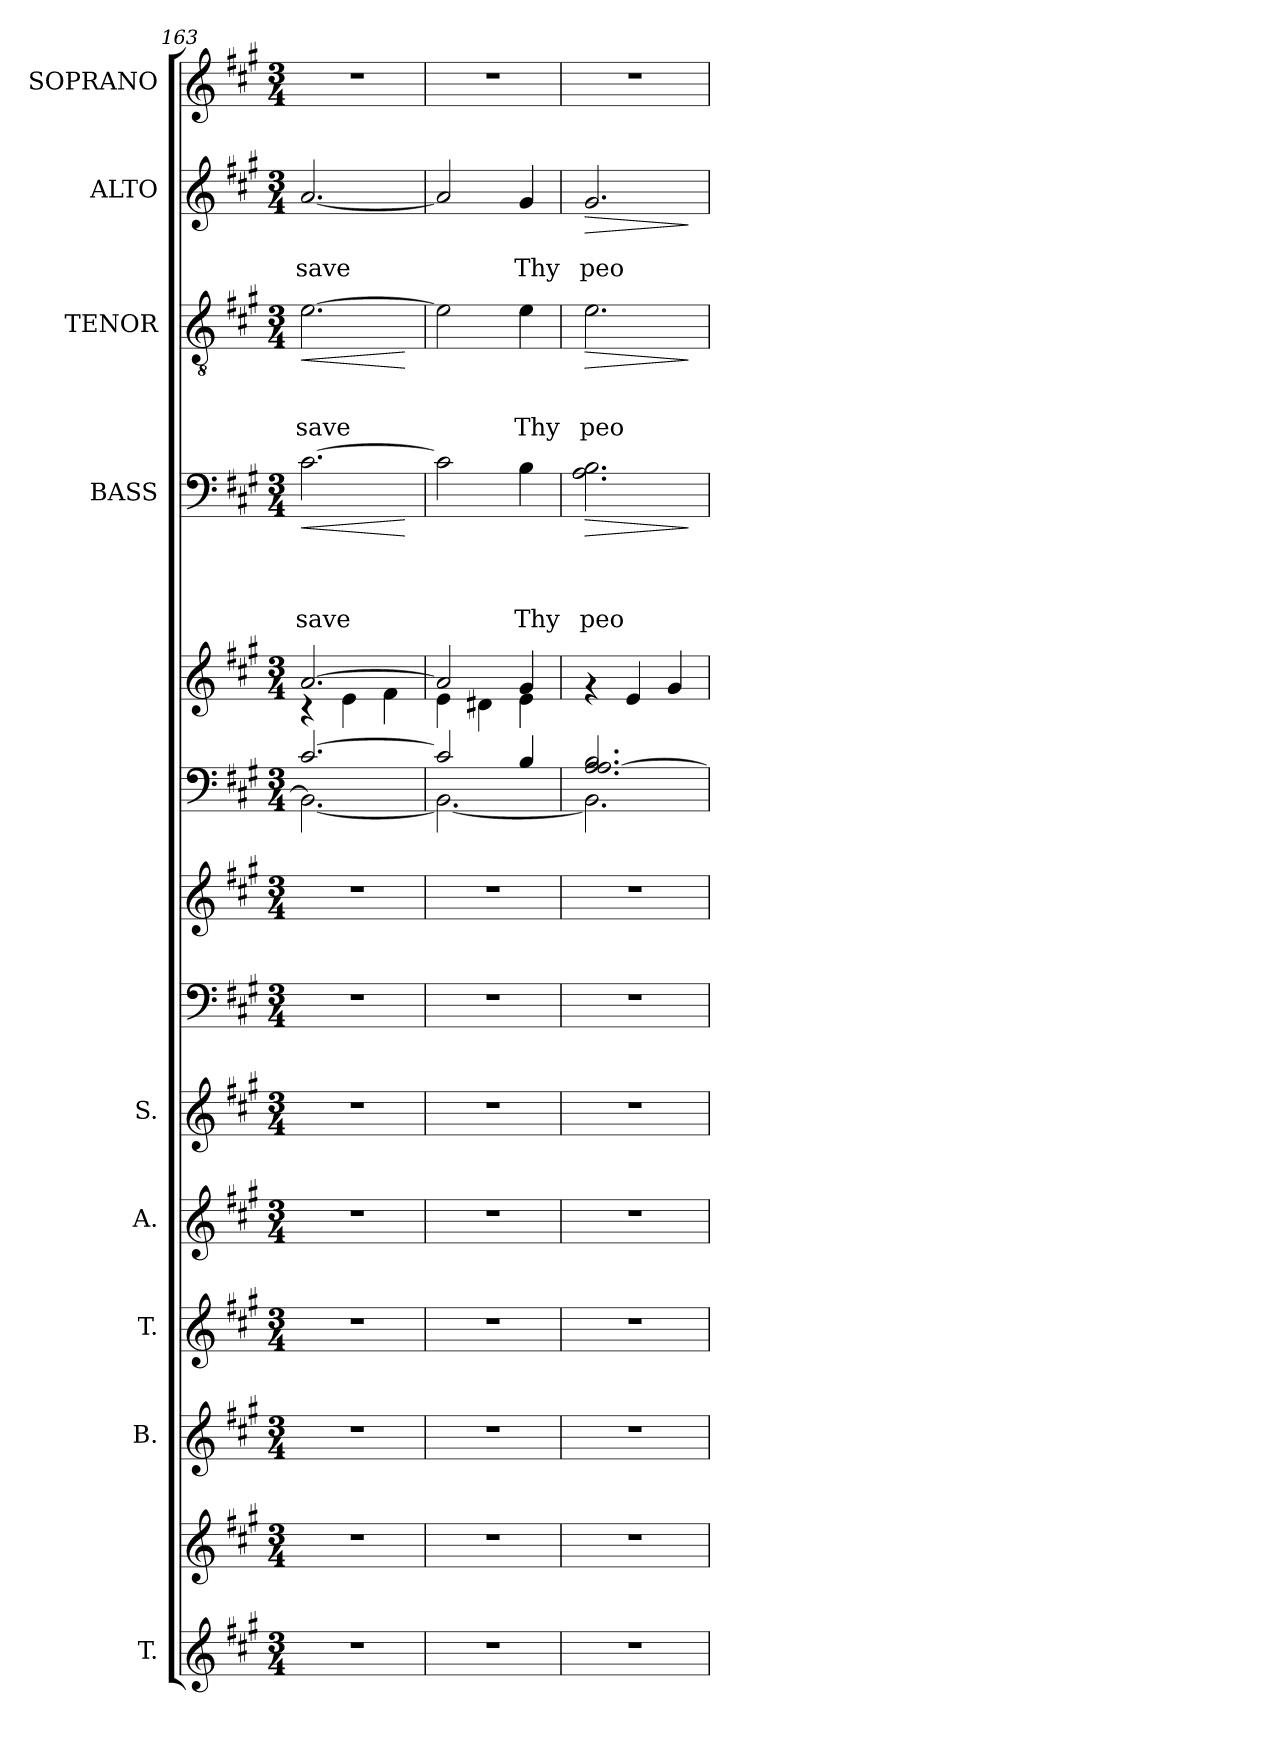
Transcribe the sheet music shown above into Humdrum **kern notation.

**kern	**kern	**kern	**kern	**kern	**kern	**kern	**kern	**kern	**kern	**kern	**text	**text	**text	**text	**dynam	**kern	**text	**text	**text	**dynam	**kern	**text	**text	**dynam	**kern
*part13	*part13	*part12	*part11	*part10	*part9	*part8	*part7	*part6	*part5	*part4	*part4	*part4	*part4	*part4	*part4	*part3	*part3	*part3	*part3	*part3	*part2	*part2	*part2	*part2	*part1
*staff14	*staff13	*staff12	*staff11	*staff10	*staff9	*staff8	*staff7	*staff6	*staff5	*staff4	*staff4	*staff4	*staff4	*staff4	*staff4	*staff3	*staff3	*staff3	*staff3	*staff3	*staff2	*staff2	*staff2	*staff2	*staff1
*I"T.	*	*I"B.	*I"T.	*I"A.	*I"S.	*	*	*	*	*I"BASS	*	*	*	*	*	*I"TENOR	*	*	*	*	*I"ALTO	*	*	*	*I"SOPRANO
*	*	*	*	*	*	*	*	*	*	*I'B.	*	*	*	*	*	*I'T.	*	*	*	*	*I'A.	*	*	*	*I'S.
*clefG2	*clefG2	*clefG2	*clefG2	*clefG2	*clefG2	*clefF4	*clefG2	*clefF4	*clefG2	*clefF4	*	*	*	*	*	*clefGv2	*	*	*	*	*clefG2	*	*	*	*clefG2
*k[f#c#g#]	*k[f#c#g#]	*k[f#c#g#]	*k[f#c#g#]	*k[f#c#g#]	*k[f#c#g#]	*k[f#c#g#]	*k[f#c#g#]	*k[f#c#g#]	*k[f#c#g#]	*k[f#c#g#]	*	*	*	*	*	*k[f#c#g#]	*	*	*	*	*k[f#c#g#]	*	*	*	*k[f#c#g#]
*A:	*A:	*A:	*A:	*A:	*A:	*A:	*A:	*A:	*A:	*A:	*	*	*	*	*	*A:	*	*	*	*	*A:	*	*	*	*A:
*M3/4	*M3/4	*M3/4	*M3/4	*M3/4	*M3/4	*M3/4	*M3/4	*M3/4	*M3/4	*M3/4	*	*	*	*	*	*M3/4	*	*	*	*	*M3/4	*	*	*	*M3/4
=163	=163	=163	=163	=163	=163	=163	=163	=163	=163	=163	=163	=163	=163	=163	=163	=163	=163	=163	=163	=163	=163	=163	=163	=163	=163
*	*	*	*	*	*	*	*	*^	*^	*	*	*	*	*	*	*	*	*	*	*	*	*	*	*	*
!	!	!	!	!	!	!	!	!	!	!	!	!	!	!	!	!LO:LY:b	!LO:HP:b	!	!	!	!LO:LY:b	!LO:HP:b	!	!	!LO:LY:b	!	!
2.r	2.r	2.r	2.r	2.r	2.r	2.r	2.r	[>2.c#/	2.BB\_	[>2.a/	4rB	[>2.c#\	.	.	.	save	<	[>2.e\	.	.	save	<	[<2.a/	.	save	.	2.r
.	.	.	.	.	.	.	.	.	.	.	4e\	.	.	.	.	.	.	.	.	.	.	.	.	.	.	.	.
.	.	.	.	.	.	.	.	.	.	.	4f#\	.	.	.	.	.	.	.	.	.	.	.	.	.	.	.	.
*	*	*	*	*	*	*	*	*v	*v	*	*	*	*	*	*	*	*	*	*	*	*	*	*	*	*	*	*
*	*	*	*	*	*	*	*	*	*v	*v	*	*	*	*	*	*	*	*	*	*	*	*	*	*	*	*
.	.	.	.	.	.	.	.	.	.	.	.	.	.	.	[	.	.	.	.	[	.	.	.	.	.
=164	=164	=164	=164	=164	=164	=164	=164	=164	=164	=164	=164	=164	=164	=164	=164	=164	=164	=164	=164	=164	=164	=164	=164	=164	=164
*	*	*	*	*	*	*	*	*^	*^	*	*	*	*	*	*	*	*	*	*	*	*	*	*	*	*
2.r	2.r	2.r	2.r	2.r	2.r	2.r	2.r	2c#/]	2.BB\_	2a/]	4e\	2c#\]	.	.	.	.	.	2e\]	.	.	.	.	2a/]	.	.	.	2.r
.	.	.	.	.	.	.	.	.	.	.	4d#X\	.	.	.	.	.	.	.	.	.	.	.	.	.	.	.	.
!	!	!	!	!	!	!	!	!	!	!	!	!	!	!	!	!LO:LY:b	!	!	!	!	!LO:LY:b	!	!	!	!LO:LY:b	!	!
.	.	.	.	.	.	.	.	4B/	.	4g#/	4e\	4B\	.	.	.	Thy	.	4e\	.	.	Thy	.	4g#/	.	Thy	.	.
=165	=165	=165	=165	=165	=165	=165	=165	=165	=165	=165	=165	=165	=165	=165	=165	=165	=165	=165	=165	=165	=165	=165	=165	=165	=165	=165	=165
!	!	!	!	!	!	!	!	!	!	!	!	!	!	!	!	!LO:LY:b	!LO:HP:b	!	!	!	!LO:LY:b	!LO:HP:b	!	!	!LO:LY:b	!LO:HP:b	!
*	*	*	*	*	*	*	*	*	*	*v	*v	*	*	*	*	*	*	*	*	*	*	*	*	*	*	*	*
2.r	2.r	2.r	2.r	2.r	2.r	2.r	2.r	2.A/ [>2.A/ 2.B/	2.BB\]	4rf	2.A\ 2.B\	.	.	.	peo-	>	2.e\	.	.	peo-	>	2.g#/	.	peo-	>	2.r
.	.	.	.	.	.	.	.	.	.	4e/	.	.	.	.	.	.	.	.	.	.	.	.	.	.	.	.
.	.	.	.	.	.	.	.	.	.	4g#/	.	.	.	.	.	.	.	.	.	.	.	.	.	.	.	.
*	*	*	*	*	*	*	*	*v	*v	*	*	*	*	*	*	*	*	*	*	*	*	*	*	*	*	*
.	.	.	.	.	.	.	.	.	.	.	.	.	.	.	]	.	.	.	.	]	.	.	.	]	.
=	=	=	=	=	=	=	=	=	=	=	=	=	=	=	=	=	=	=	=	=	=	=	=	=	=
*-	*-	*-	*-	*-	*-	*-	*-	*-	*-	*-	*-	*-	*-	*-	*-	*-	*-	*-	*-	*-	*-	*-	*-	*-	*-
